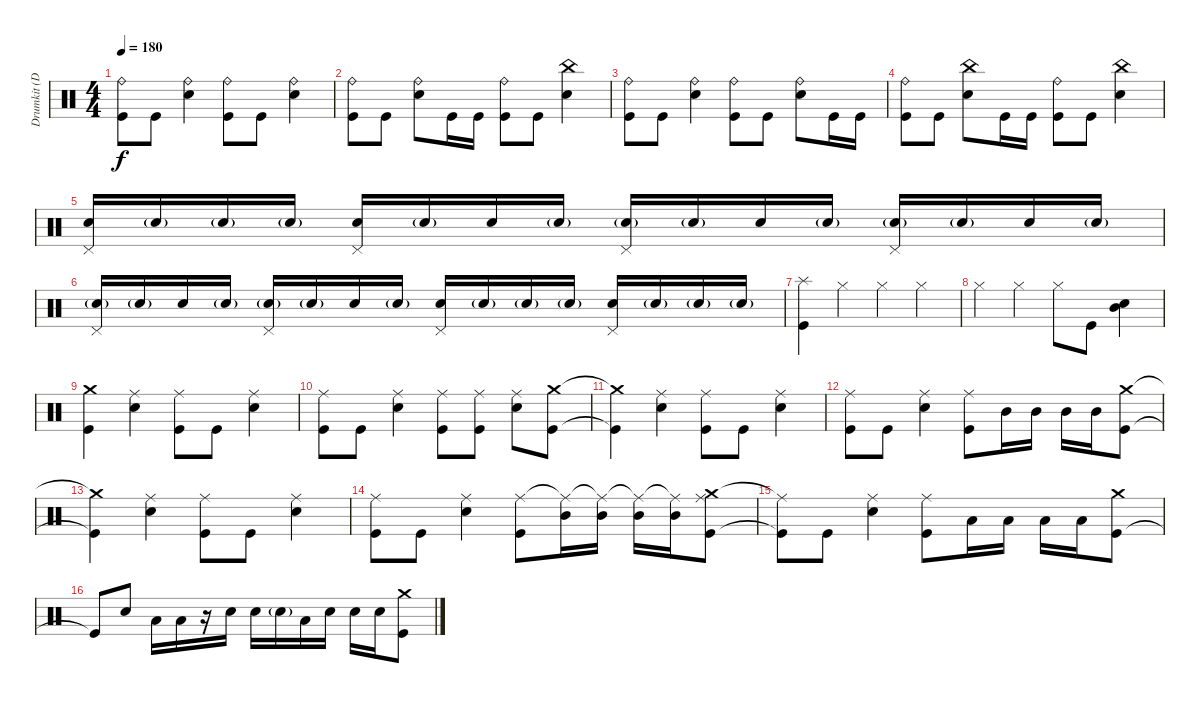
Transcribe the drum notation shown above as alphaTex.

\track ("Drumkit (DeGrasso)" "Drumkit (D") {instrument percussion}
\staff {score}
\articulation defaults
\ts (4 4)
\tempo 180
\clef neutral
\ks c
("Kick (hit)" "Ride (bell)").8{dy f} "Kick (hit)".8 ("Snare (hit) 2" "Ride (bell)").4 ("Kick (hit)" "Ride (bell)").8 "Kick (hit)".8 ("Snare (hit) 2" "Ride (bell)").4 |
("Kick (hit)" "Ride (bell)").8 "Kick (hit)".8 ("Snare (hit) 2" "Ride (bell)").8 "Kick (hit)".16 "Kick (hit)".16 ("Kick (hit)" "Ride (bell)").8 "Kick (hit)".8 ("Snare (hit) 2" "China (hit)").4 |
("Kick (hit)" "Ride (bell)").8 "Kick (hit)".8 ("Snare (hit) 2" "Ride (bell)").4 ("Kick (hit)" "Ride (bell)").8 "Kick (hit)".8 ("Snare (hit) 2" "Ride (bell)").8 "Kick (hit)".16 "Kick (hit)".16 |
("Kick (hit)" "Ride (bell)").8 "Kick (hit)".8 ("Snare (hit) 2" "China (hit)").8 "Kick (hit)".16 "Kick (hit)".16 ("Kick (hit)" "Ride (bell)").8 "Kick (hit)".8 ("Snare (hit) 2" "China (hit)").4 |
("Snare (hit) 2" "Pedal Hi-Hat (hit)").16 "Snare (hit) 2"{g}.16 "Snare (hit) 2"{g}.16 "Snare (hit) 2"{g}.16 ("Snare (hit) 2" "Pedal Hi-Hat (hit)").16 "Snare (hit) 2"{g}.16 "Snare (hit) 2".16 "Snare (hit) 2"{g}.16 ("Snare (hit) 2"{g} "Pedal Hi-Hat (hit)").16 "Snare (hit) 2"{g}.16 "Snare (hit) 2".16 "Snare (hit) 2"{g}.16 ("Snare (hit) 2"{g} "Pedal Hi-Hat (hit)").16 "Snare (hit) 2"{g}.16 "Snare (hit) 2".16 "Snare (hit) 2"{g}.16 |
("Snare (hit) 2"{g} "Pedal Hi-Hat (hit)").16 "Snare (hit) 2"{g}.16 "Snare (hit) 2".16 "Snare (hit) 2"{g}.16 ("Snare (hit) 2"{g} "Pedal Hi-Hat (hit)").16 "Snare (hit) 2"{g}.16 "Snare (hit) 2".16 "Snare (hit) 2"{g}.16 ("Snare (hit) 2" "Pedal Hi-Hat (hit)").16 "Snare (hit) 2"{g}.16 "Snare (hit) 2"{g}.16 "Snare (hit) 2"{g}.16 ("Snare (hit) 2" "Pedal Hi-Hat (hit)").16 "Snare (hit) 2"{g}.16 "Snare (hit) 2"{g}.16 "Snare (hit) 2"{g}.16 |
("Kick (hit)" "Splash (hit)").4 "Hi-Hat (closed)".4 "Hi-Hat (closed)".4 "Hi-Hat (closed)".4 |
"Hi-Hat (closed)".4 "Hi-Hat (closed)".4 "Hi-Hat (closed)".8 "Kick (hit)".8 ("Snare (hit) 2" "Mid Tom (hit)").4 |
("Kick (hit)" "Crash medium (hit)").4 ("Snare (hit) 2" "Ride (middle)").4 ("Kick (hit)" "Ride (middle)").8 "Kick (hit)".8 ("Snare (hit) 2" "Ride (middle)").4 |
("Kick (hit)" "Ride (middle)").8 "Kick (hit)".8 ("Snare (hit) 2" "Ride (middle)").4 ("Kick (hit)" "Ride (middle)").8 ("Kick (hit)" "Ride (middle)").8 ("Snare (hit) 2" "Ride (middle)").8 ("Kick (hit)" "Crash medium (hit)").8 |
("Kick (hit)"{t} "Crash medium (hit)"{t}).4 ("Snare (hit) 2" "Ride (middle)").4 ("Kick (hit)" "Ride (middle)").8 "Kick (hit)".8 ("Snare (hit) 2" "Ride (middle)").4 |
("Kick (hit)" "Ride (middle)").8 "Kick (hit)".8 ("Snare (hit) 2" "Ride (middle)").4 ("Kick (hit)" "Ride (middle)").8 "Mid Tom (hit)".16 "Mid Tom (hit)".16 "Mid Tom (hit)".16 "Mid Tom (hit)".16 ("Kick (hit)" "Crash medium (hit)").8 |
("Kick (hit)"{t} "Crash medium (hit)"{t}).4 ("Snare (hit) 2" "Ride (middle)").4 ("Kick (hit)" "Ride (middle)").8 "Kick (hit)".8 ("Snare (hit) 2" "Ride (middle)").4 |
("Kick (hit)" "Ride (middle)").8 "Kick (hit)".8 ("Snare (hit) 2" "Ride (middle)").4 ("Kick (hit)" "Ride (middle)").8 ("Mid Tom (hit)" "Ride (middle)"{t}).16 ("Mid Tom (hit)" "Ride (middle)"{t}).16 ("Mid Tom (hit)" "Ride (middle)"{t}).16 ("Mid Tom (hit)" "Ride (middle)"{t}).16 ("Kick (hit)" "Crash medium (hit)" "Ride (middle)").8 |
("Kick (hit)"{t} "Ride (middle)"{t}).8 "Kick (hit)".8 ("Snare (hit) 2" "Ride (middle)").4 ("Kick (hit)" "Ride (middle)").8 "Low Tom (hit)".16 "Low Tom (hit)".16 "Low Tom (hit)".16 "Low Tom (hit)".16 ("Kick (hit)" "Crash medium (hit)").8 |
"Kick (hit)"{t}.8 "Snare (hit) 2".8 "Low Tom (hit)".16 "Low Tom (hit)".16 r.16 "Snare (hit) 2".16 "Snare (hit) 2".16 "Snare (hit) 2"{g}.16 "Low Tom (hit)".16 "Snare (hit) 2".16 "Snare (hit) 2".16 "Snare (hit) 2".16 ("Kick (hit)" "Crash medium (hit)").8
